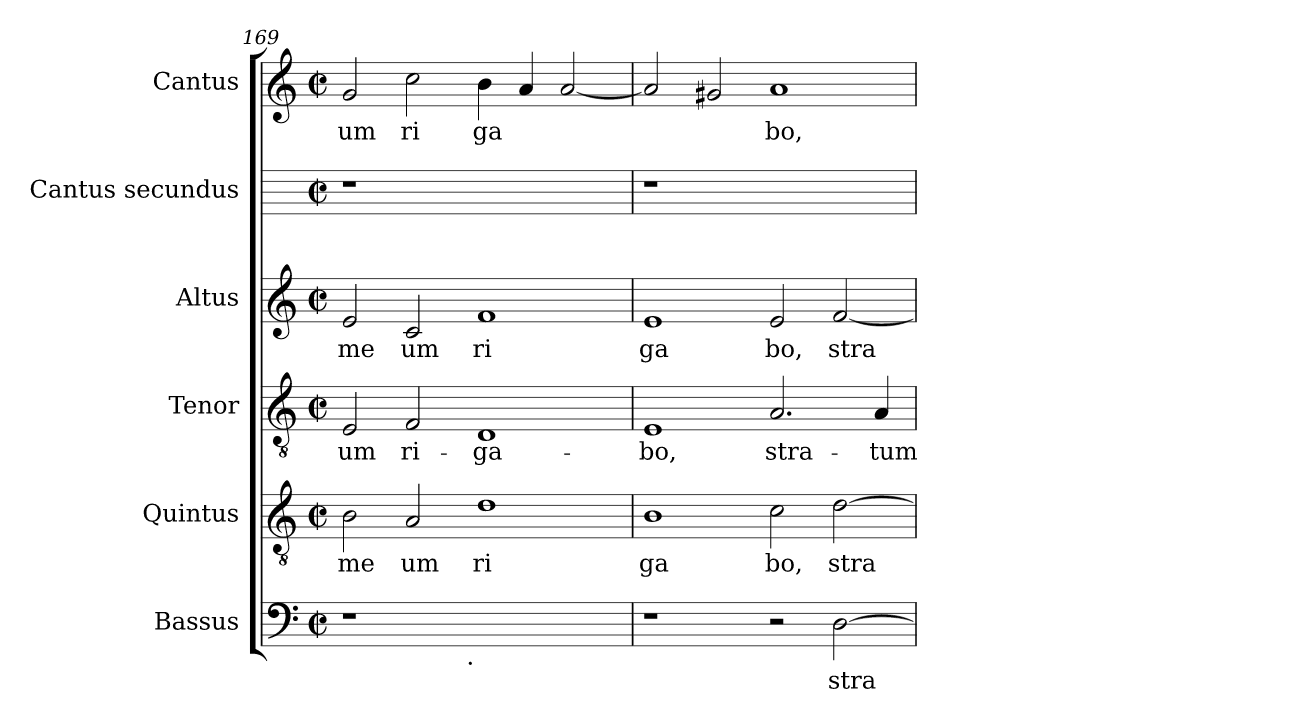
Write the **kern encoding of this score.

**kern	**text	**kern	**text	**kern	**text	**kern	**text	**kern	**kern	**text
*part6	*part6	*part5	*part5	*part4	*part4	*part3	*part3	*part2	*part1	*part1
*staff6	*staff6	*staff5	*staff5	*staff4	*staff4	*staff3	*staff3	*staff2	*staff1	*staff1
*I"Bassus	*	*I"Quintus	*	*I"Tenor	*	*I"Altus	*	*I"Cantus  secundus	*I"Cantus	*
*I'B	*	*I'Q	*	*I'T	*	*I'A	*	*	*I'C	*
*clefF4	*	*clefGv2	*	*clefGv2	*	*clefG2	*	*	*clefG2	*
*k[]	*	*k[]	*	*k[]	*	*k[]	*	*k[]	*k[]	*
*C:	*	*C:	*	*C:	*	*C:	*	*C:	*C:	*
*M2/2	*	*M2/2	*	*M2/2	*	*M2/2	*	*M2/2	*M2/2	*
*met(c|)	*	*met(c|)	*	*met(c|)	*	*met(c|)	*	*met(c|)	*met(c|)	*
=169	=169	=169	=169	=169	=169	=169	=169	=169	=169	=169
!	!	!	!LO:LY:b:cj	!	!LO:LY:b:cj	!	!LO:LY:b:cj	!	!	!LO:LY:b:cj
*^	*	*	*	*	*	*	*	*	*	*
1r	2ryy	.	2B\	me	2E/	-um	2e/	me	1r	2g/	um
!	!	!	!	!LO:LY:b:cj	!	!LO:LY:b:cj	!	!LO:LY:b:cj	!	!	!LO:LY:b:cj
.	4...ryy	.	2A/	um	2F/	ri-	2c/	um	.	2cc\	ri
!	!LO:TX:b:t=.	!	!	!	!	!	!	!	!	!	!
.	1ryy	.	.	.	.	.	.	.	.	.	.
!	!	!	!	!LO:LY:b:cj	!	!LO:LY:b:cj	!	!LO:LY:b:cj	!	!	!LO:LY:b:cj
1ryy	.	.	1d	ri	1D	-ga-	1f	ri	1ryy	4b\	ga
!	!	!	!	!	!	!	!	!	!	!	!LO:LY:b:cj
.	.	.	.	.	.	.	.	.	.	4a/	.
!	!	!	!	!	!	!	!	!	!	!	!LO:LY:b:cj
.	.	.	.	.	.	.	.	.	.	[<2a/	.
.	32ryy	.	.	.	.	.	.	.	.	.	.
=170	=170	=170	=170	=170	=170	=170	=170	=170	=170	=170	=170
!	!	!	!	!LO:LY:b:cj	!	!LO:LY:b:cj	!	!LO:LY:b:cj	!	!	!LO:LY:b:cj
*v	*v	*	*	*	*	*	*	*	*	*	*
1r	.	1B	ga	1E	-bo,	1e	ga	1r	2a/]	.
!	!	!	!	!	!	!	!	!	!	!LO:LY:b:cj
.	.	.	.	.	.	.	.	.	2g#/	.
!	!	!	!LO:LY:b:cj	!	!LO:LY:b:cj	!	!LO:LY:b:cj	!	!	!LO:LY:b:cj
2r	.	2c\	bo,	2.A/	stra-	2e/	bo,	1ryy	1a	bo,
!	!LO:LY:b:cj	!	!LO:LY:b:cj	!	!	!	!LO:LY:b:cj	!	!	!
[>2D\	stra	[>2d\	stra	.	.	[<2f/	stra	.	.	.
!	!	!	!	!	!LO:LY:b:cj	!	!	!	!	!
.	.	.	.	4A/	-tum	.	.	.	.	.
=	=	=	=	=	=	=	=	=	=	=
*-	*-	*-	*-	*-	*-	*-	*-	*-	*-	*-
